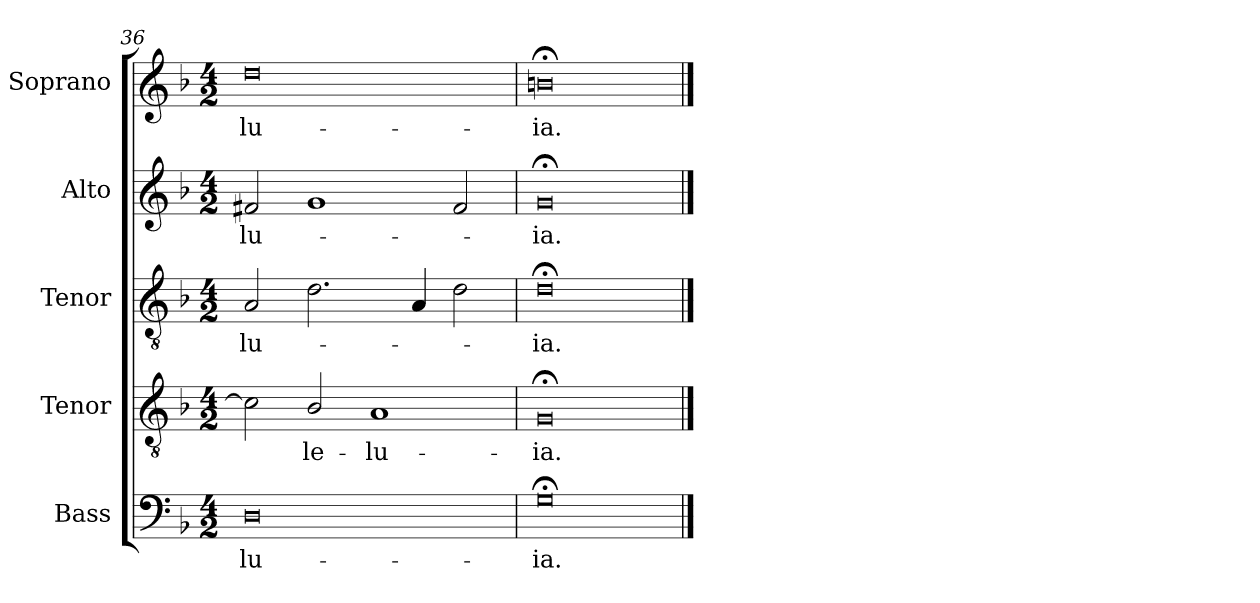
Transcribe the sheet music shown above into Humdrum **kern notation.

**kern	**text	**kern	**text	**kern	**text	**kern	**text	**kern	**text
*part5	*part5	*part4	*part4	*part3	*part3	*part2	*part2	*part1	*part1
*staff5	*staff5	*staff4	*staff4	*staff3	*staff3	*staff2	*staff2	*staff1	*staff1
*I"Bass	*	*I"Tenor	*	*I"Tenor	*	*I"Alto	*	*I"Soprano	*
*I'B.	*	*I'T.	*	*I'T.	*	*I'A.	*	*I'S.	*
*clefF4	*	*clefGv2	*	*clefGv2	*	*clefG2	*	*clefG2	*
*	*	*ITrd7c12	*	*ITrd7c12	*	*	*	*	*
*k[b-]	*	*k[b-]	*	*k[b-]	*	*k[b-]	*	*k[b-]	*
*F:	*	*F:	*	*F:	*	*F:	*	*F:	*
*M4/2	*	*M4/2	*	*M4/2	*	*M4/2	*	*M4/2	*
=36	=36	=36	=36	=36	=36	=36	=36	=36	=36
!	!LO:LY:b:color=#000000	!	!	!	!	!	!	!	!
!	!	!	!	!	!LO:LY:b:color=#000000	!	!	!	!
!	!	!	!	!	!	!	!LO:LY:b:color=#000000	!	!
!	!	!	!	!	!	!	!	!	!LO:LY:b:color=#000000
0Di	-lu-	2Ci\]	.	2AAi/	-lu-	2f#Xi/	-lu-	0ddi	-lu-
!	!	!	!LO:LY:b:color=#000000	!	!	!	!	!	!
.	.	2BB-i/	-le-	2.Di\	.	1gi	.	.	.
!	!	!	!LO:LY:b:color=#000000	!	!	!	!	!	!
.	.	1AAi	-lu-	.	.	.	.	.	.
.	.	.	.	4AAi/	.	.	.	.	.
.	.	.	.	2Di\	.	2f#i/	.	.	.
=37	=37	=37	=37	=37	=37	=37	=37	=37	=37
!	!LO:LY:b:color=#000000	!	!	!	!	!	!	!	!
!	!	!	!LO:LY:b:color=#000000	!	!	!	!	!	!
!	!	!	!	!	!LO:LY:b:color=#000000	!	!	!	!
!	!	!	!	!	!	!	!LO:LY:b:color=#000000	!	!
!	!	!	!	!	!	!	!	!	!LO:LY:b:color=#000000
0G;i	-ia.	0GG;i	-ia.	0D;i	-ia.	0g;i	-ia.	0bn;i	-ia.
==	==	==	==	==	==	==	==	==	==
*-	*-	*-	*-	*-	*-	*-	*-	*-	*-
